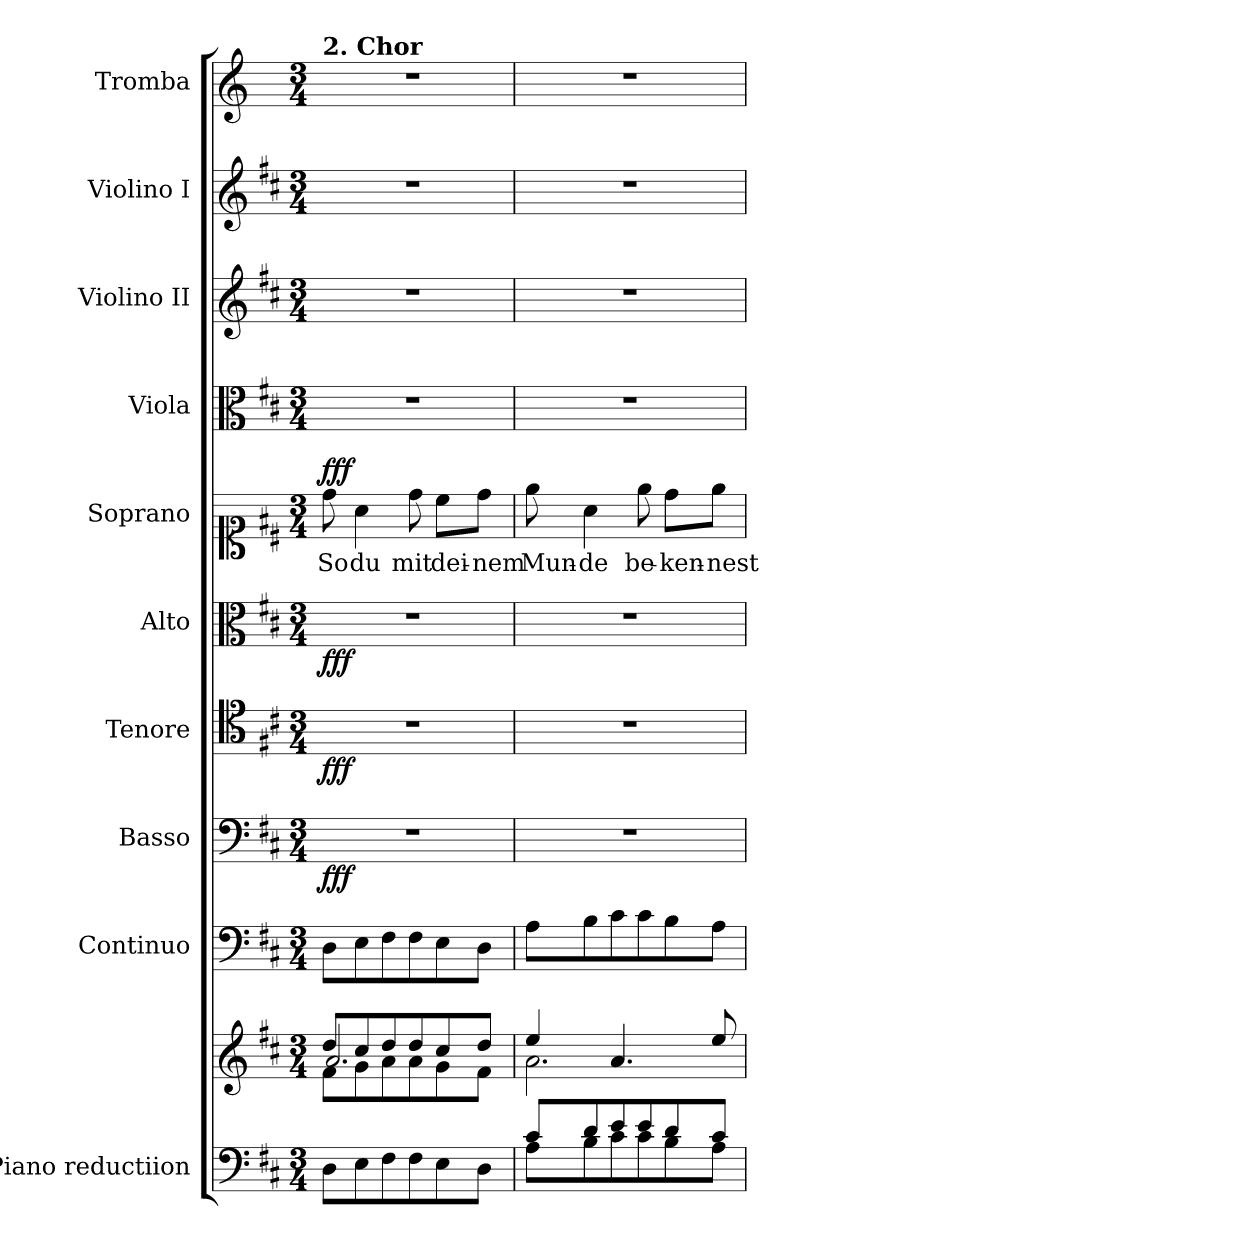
**kern	**kern	**kern	**kern	**dynam	**kern	**dynam	**kern	**dynam	**kern	**text	**dynam	**kern	**kern	**kern	**kern
*part10	*part10	*part9	*part8	*part8	*part7	*part7	*part6	*part6	*part5	*part5	*part5	*part4	*part3	*part2	*part1
*staff11	*staff10	*staff9	*staff8	*staff8	*staff7	*staff7	*staff6	*staff6	*staff5	*staff5	*staff5	*staff4	*staff3	*staff2	*staff1
*I"Piano reductiion	*	*I"Continuo	*I"Basso	*	*I"Tenore	*	*I"Alto	*	*I"Soprano	*	*	*I"Viola	*I"Violino II	*I"Violino I	*I"Tromba
*I'Pno	*	*	*	*	*	*	*	*	*	*	*	*I'Vla	*I'Vln	*I'Vln	*
*clefF4	*clefG2	*clefF4	*clefF4	*	*clefC4	*	*clefC3	*	*clefC1	*	*	*clefC3	*clefG2	*clefG2	*clefG2
*	*	*	*	*	*	*	*	*	*	*	*	*	*	*	*ITrd-1c-2
*k[f#c#]	*k[f#c#]	*k[f#c#]	*k[f#c#]	*	*k[f#c#]	*	*k[f#c#]	*	*k[f#c#]	*	*	*k[f#c#]	*k[f#c#]	*k[f#c#]	*k[f#c#]
*M3/4	*M3/4	*M3/4	*M3/4	*	*M3/4	*	*M3/4	*	*M3/4	*	*	*M3/4	*M3/4	*M3/4	*M3/4
=1	=1	=1	=1	=1	=1	=1	=1	=1	=1	=1	=1	=1	=1	=1	=1
*	*^	*	*	*	*	*	*	*	*	*	*	*	*	*	*
*	*	*^	*	*	*	*	*	*	*	*	*	*	*	*	*	*
!	!	!	!	!	!	!	!	!	!	!	!	!	!	!	!	!	!LO:TX:a:B:t=2. Chor
!	!	!	!	!	!	!LO:DY:b	!	!LO:DY:b	!	!LO:DY:b	!	!LO:LY:b	!LO:DY:b	!	!	!	!
8D\L	8dd/L	8f#\L	2.a/	8D\L	2.r	fff	2.r	fff	2.r	fff	8dd\	So	fff	2.r	2.r	2.r	2.r
!	!	!	!	!	!	!	!	!	!	!	!	!LO:LY:b	!	!	!	!	!
8E\	8cc#/	8g\	.	8E\	.	.	.	.	.	.	4a\	du	.	.	.	.	.
8F#\	8dd/	8a\	.	8F#\	.	.	.	.	.	.	.	.	.	.	.	.	.
!	!	!	!	!	!	!	!	!	!	!	!	!LO:LY:b	!	!	!	!	!
8F#\	8dd/	8a\	.	8F#\	.	.	.	.	.	.	8dd\	mit	.	.	.	.	.
!	!	!	!	!	!	!	!	!	!	!	!	!LO:LY:b	!	!	!	!	!
8E\	8cc#/	8g\	.	8E\	.	.	.	.	.	.	8cc#\L	dei-	.	.	.	.	.
!	!	!	!	!	!	!	!	!	!	!	!	!LO:LY:b	!	!	!	!	!
8D\J	8dd/J	8f#\J	.	8D\J	.	.	.	.	.	.	8dd\J	-nem	.	.	.	.	.
*	*	*v	*v	*	*	*	*	*	*	*	*	*	*	*	*	*	*
=2	=2	=2	=2	=2	=2	=2	=2	=2	=2	=2	=2	=2	=2	=2	=2	=2
*^	*	*	*	*	*	*	*	*	*	*	*	*	*	*	*	*
!	!	!	!	!	!	!	!	!	!	!	!	!LO:LY:b	!	!	!	!	!
8c#/L	8A\L	4ee/	2.a\	8A\L	2.r	.	2.r	.	2.r	.	8ee\	Mun-	.	2.r	2.r	2.r	2.r
!	!	!	!	!	!	!	!	!	!	!	!	!LO:LY:b	!	!	!	!	!
8d/	8B\	.	.	8B\	.	.	.	.	.	.	4a\	-de	.	.	.	.	.
8e/	8c#\	4.a/	.	8c#\	.	.	.	.	.	.	.	.	.	.	.	.	.
!	!	!	!	!	!	!	!	!	!	!	!	!LO:LY:b	!	!	!	!	!
8e/	8c#\	.	.	8c#\	.	.	.	.	.	.	8ee\	be-	.	.	.	.	.
!	!	!	!	!	!	!	!	!	!	!	!	!LO:LY:b	!	!	!	!	!
8d/	8B\	.	.	8B\	.	.	.	.	.	.	8dd\L	-ken-	.	.	.	.	.
!	!	!	!	!	!	!	!	!	!	!	!	!LO:LY:b	!	!	!	!	!
8c#/J	8A\J	8ee/	.	8A\J	.	.	.	.	.	.	8ee\J	-nest	.	.	.	.	.
*v	*v	*	*	*	*	*	*	*	*	*	*	*	*	*	*	*	*
*	*v	*v	*	*	*	*	*	*	*	*	*	*	*	*	*	*
=	=	=	=	=	=	=	=	=	=	=	=	=	=	=	=
*-	*-	*-	*-	*-	*-	*-	*-	*-	*-	*-	*-	*-	*-	*-	*-
